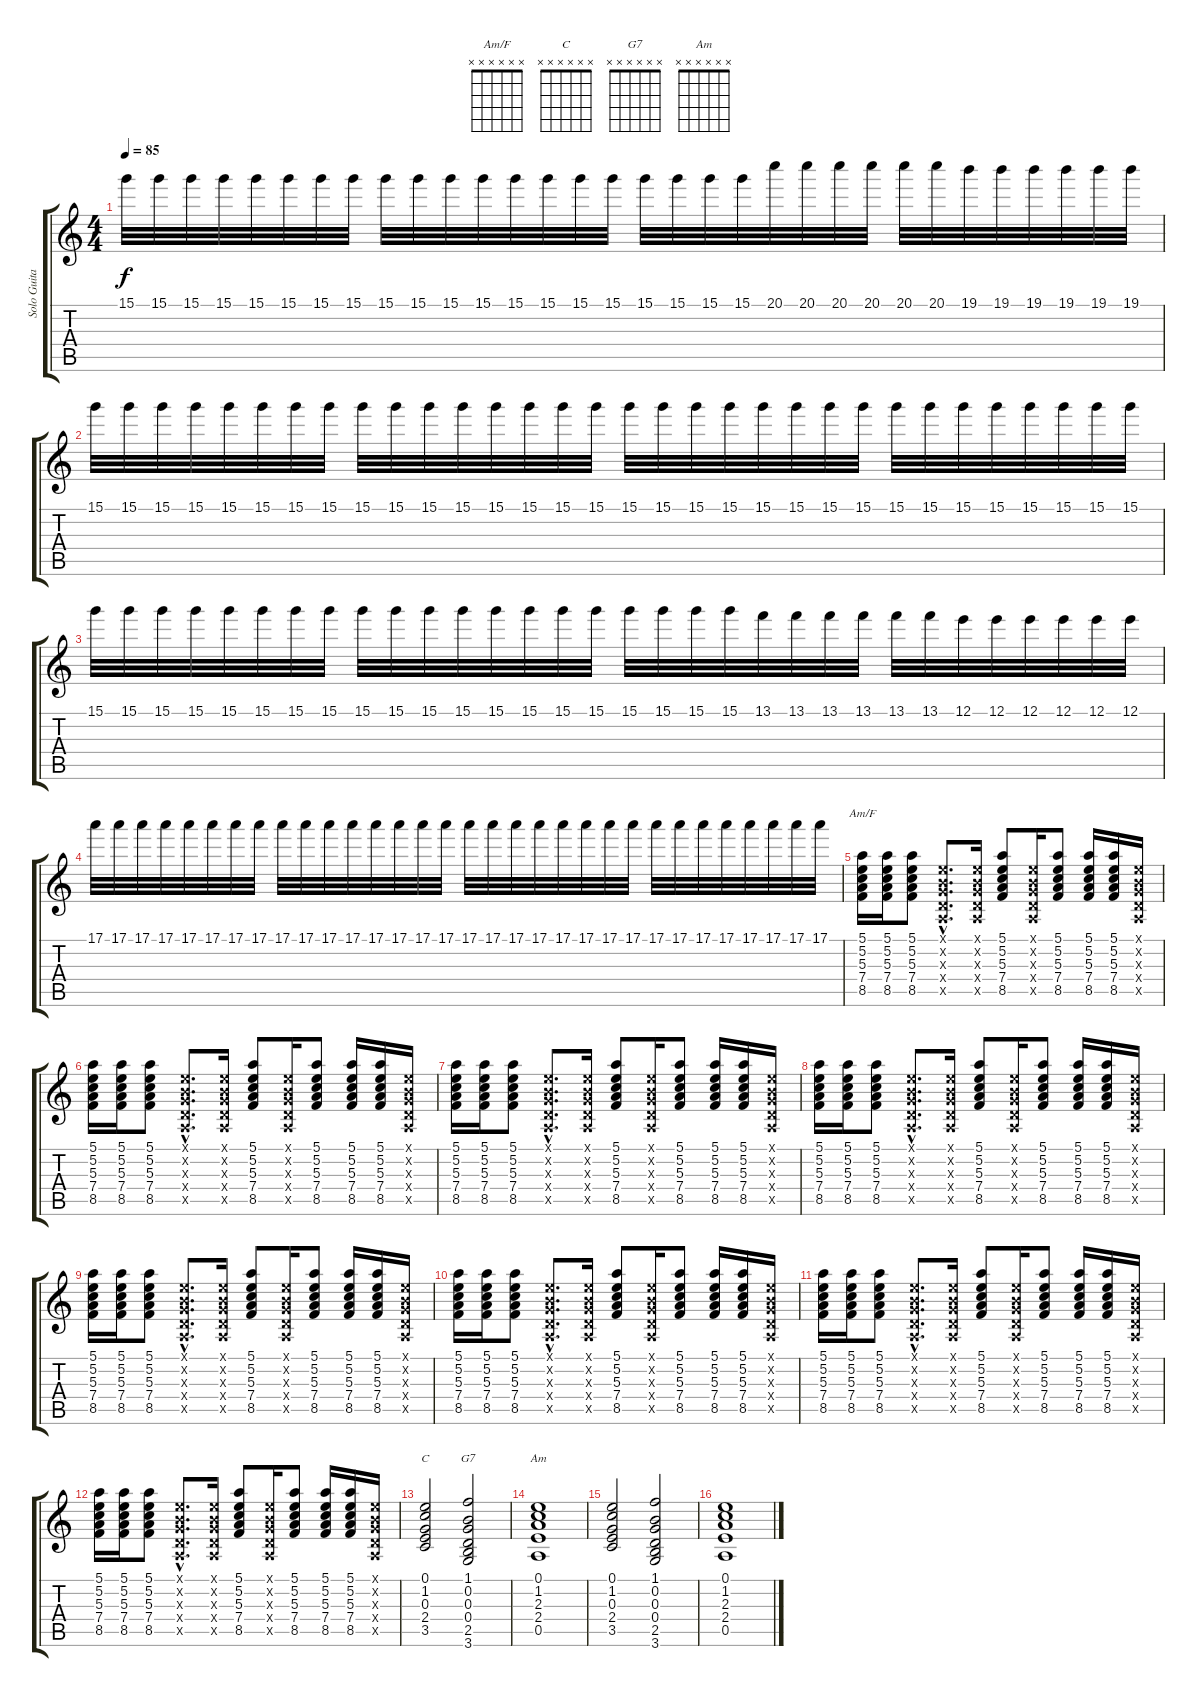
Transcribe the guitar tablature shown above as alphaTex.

\track ("Solo Guitar" "Solo Guita") {instrument overdrivenguitar}
\staff {score tabs}
\tuning (E4 B3 G3 D3 A2 E2) {hide}
\chord ("Am/F" x x x x x x)
\chord ("C" x x x x x x)
\chord ("G7" x x x x x x)
\chord ("Am" x x x x x x)
\ts (4 4)
\tempo 85
\clef g2
\ks c
15.1.32{dy f} 15.1.32 15.1.32 15.1.32 15.1.32 15.1.32 15.1.32 15.1.32 15.1.32 15.1.32 15.1.32 15.1.32 15.1.32 15.1.32 15.1.32 15.1.32 15.1.32 15.1.32 15.1.32 15.1.32 20.1.32 20.1.32 20.1.32 20.1.32 20.1.32 20.1.32 19.1.32 19.1.32 19.1.32 19.1.32 19.1.32 19.1.32 |
15.1.32 15.1.32 15.1.32 15.1.32 15.1.32 15.1.32 15.1.32 15.1.32 15.1.32 15.1.32 15.1.32 15.1.32 15.1.32 15.1.32 15.1.32 15.1.32 15.1.32 15.1.32 15.1.32 15.1.32 15.1.32 15.1.32 15.1.32 15.1.32 15.1.32 15.1.32 15.1.32 15.1.32 15.1.32 15.1.32 15.1.32 15.1.32 |
15.1.32 15.1.32 15.1.32 15.1.32 15.1.32 15.1.32 15.1.32 15.1.32 15.1.32 15.1.32 15.1.32 15.1.32 15.1.32 15.1.32 15.1.32 15.1.32 15.1.32 15.1.32 15.1.32 15.1.32 13.1.32 13.1.32 13.1.32 13.1.32 13.1.32 13.1.32 12.1.32 12.1.32 12.1.32 12.1.32 12.1.32 12.1.32 |
17.1.32 17.1.32 17.1.32 17.1.32 17.1.32 17.1.32 17.1.32 17.1.32 17.1.32 17.1.32 17.1.32 17.1.32 17.1.32 17.1.32 17.1.32 17.1.32 17.1.32 17.1.32 17.1.32 17.1.32 17.1.32 17.1.32 17.1.32 17.1.32 17.1.32 17.1.32 17.1.32 17.1.32 17.1.32 17.1.32 17.1.32 17.1.32 |
(5.1 5.2 5.3 7.4 8.5).16{ch "Am/F"} (5.1 5.2 5.3 7.4 8.5).16 (5.1 5.2 5.3 7.4 8.5).8 (0.1{hac x} 0.2{hac x} 0.3{hac x} 0.4{hac x} 0.5{hac x}).8{d} (0.1{x} 0.2{x} 0.3{x} 0.4{x} 0.5{x}).16 (5.1 5.2 5.3 7.4 8.5).8 (0.1{x} 0.2{x} 0.3{x} 0.4{x} 0.5{x}).16 (5.1 5.2 5.3 7.4 8.5).8 (5.1 5.2 5.3 7.4 8.5).16 (5.1 5.2 5.3 7.4 8.5).16 (0.1{x} 0.2{x} 0.3{x} 0.4{x} 0.5{x}).16 |
(5.1 5.2 5.3 7.4 8.5).16 (5.1 5.2 5.3 7.4 8.5).16 (5.1 5.2 5.3 7.4 8.5).8 (0.1{hac x} 0.2{hac x} 0.3{hac x} 0.4{hac x} 0.5{hac x}).8{d} (0.1{x} 0.2{x} 0.3{x} 0.4{x} 0.5{x}).16 (5.1 5.2 5.3 7.4 8.5).8 (0.1{x} 0.2{x} 0.3{x} 0.4{x} 0.5{x}).16 (5.1 5.2 5.3 7.4 8.5).8 (5.1 5.2 5.3 7.4 8.5).16 (5.1 5.2 5.3 7.4 8.5).16 (0.1{x} 0.2{x} 0.3{x} 0.4{x} 0.5{x}).16 |
(5.1 5.2 5.3 7.4 8.5).16 (5.1 5.2 5.3 7.4 8.5).16 (5.1 5.2 5.3 7.4 8.5).8 (0.1{hac x} 0.2{hac x} 0.3{hac x} 0.4{hac x} 0.5{hac x}).8{d} (0.1{x} 0.2{x} 0.3{x} 0.4{x} 0.5{x}).16 (5.1 5.2 5.3 7.4 8.5).8 (0.1{x} 0.2{x} 0.3{x} 0.4{x} 0.5{x}).16 (5.1 5.2 5.3 7.4 8.5).8 (5.1 5.2 5.3 7.4 8.5).16 (5.1 5.2 5.3 7.4 8.5).16 (0.1{x} 0.2{x} 0.3{x} 0.4{x} 0.5{x}).16 |
(5.1 5.2 5.3 7.4 8.5).16 (5.1 5.2 5.3 7.4 8.5).16 (5.1 5.2 5.3 7.4 8.5).8 (0.1{hac x} 0.2{hac x} 0.3{hac x} 0.4{hac x} 0.5{hac x}).8{d} (0.1{x} 0.2{x} 0.3{x} 0.4{x} 0.5{x}).16 (5.1 5.2 5.3 7.4 8.5).8 (0.1{x} 0.2{x} 0.3{x} 0.4{x} 0.5{x}).16 (5.1 5.2 5.3 7.4 8.5).8 (5.1 5.2 5.3 7.4 8.5).16 (5.1 5.2 5.3 7.4 8.5).16 (0.1{x} 0.2{x} 0.3{x} 0.4{x} 0.5{x}).16 |
(5.1 5.2 5.3 7.4 8.5).16 (5.1 5.2 5.3 7.4 8.5).16 (5.1 5.2 5.3 7.4 8.5).8 (0.1{hac x} 0.2{hac x} 0.3{hac x} 0.4{hac x} 0.5{hac x}).8{d} (0.1{x} 0.2{x} 0.3{x} 0.4{x} 0.5{x}).16 (5.1 5.2 5.3 7.4 8.5).8 (0.1{x} 0.2{x} 0.3{x} 0.4{x} 0.5{x}).16 (5.1 5.2 5.3 7.4 8.5).8 (5.1 5.2 5.3 7.4 8.5).16 (5.1 5.2 5.3 7.4 8.5).16 (0.1{x} 0.2{x} 0.3{x} 0.4{x} 0.5{x}).16 |
(5.1 5.2 5.3 7.4 8.5).16 (5.1 5.2 5.3 7.4 8.5).16 (5.1 5.2 5.3 7.4 8.5).8 (0.1{hac x} 0.2{hac x} 0.3{hac x} 0.4{hac x} 0.5{hac x}).8{d} (0.1{x} 0.2{x} 0.3{x} 0.4{x} 0.5{x}).16 (5.1 5.2 5.3 7.4 8.5).8 (0.1{x} 0.2{x} 0.3{x} 0.4{x} 0.5{x}).16 (5.1 5.2 5.3 7.4 8.5).8 (5.1 5.2 5.3 7.4 8.5).16 (5.1 5.2 5.3 7.4 8.5).16 (0.1{x} 0.2{x} 0.3{x} 0.4{x} 0.5{x}).16 |
(5.1 5.2 5.3 7.4 8.5).16 (5.1 5.2 5.3 7.4 8.5).16 (5.1 5.2 5.3 7.4 8.5).8 (0.1{hac x} 0.2{hac x} 0.3{hac x} 0.4{hac x} 0.5{hac x}).8{d} (0.1{x} 0.2{x} 0.3{x} 0.4{x} 0.5{x}).16 (5.1 5.2 5.3 7.4 8.5).8 (0.1{x} 0.2{x} 0.3{x} 0.4{x} 0.5{x}).16 (5.1 5.2 5.3 7.4 8.5).8 (5.1 5.2 5.3 7.4 8.5).16 (5.1 5.2 5.3 7.4 8.5).16 (0.1{x} 0.2{x} 0.3{x} 0.4{x} 0.5{x}).16 |
(5.1 5.2 5.3 7.4 8.5).16 (5.1 5.2 5.3 7.4 8.5).16 (5.1 5.2 5.3 7.4 8.5).8 (0.1{hac x} 0.2{hac x} 0.3{hac x} 0.4{hac x} 0.5{hac x}).8{d} (0.1{x} 0.2{x} 0.3{x} 0.4{x} 0.5{x}).16 (5.1 5.2 5.3 7.4 8.5).8 (0.1{x} 0.2{x} 0.3{x} 0.4{x} 0.5{x}).16 (5.1 5.2 5.3 7.4 8.5).8 (5.1 5.2 5.3 7.4 8.5).16 (5.1 5.2 5.3 7.4 8.5).16 (0.1{x} 0.2{x} 0.3{x} 0.4{x} 0.5{x}).16 |
(0.1 1.2 0.3 2.4 3.5).2{ch "C"} (1.1 0.2 0.3 0.4 2.5 3.6).2{ch "G7"} |
(0.1 1.2 2.3 2.4 0.5).1{ch "Am"} |
(0.1 1.2 0.3 2.4 3.5).2 (1.1 0.2 0.3 0.4 2.5 3.6).2 |
(0.1 1.2 2.3 2.4 0.5).1
